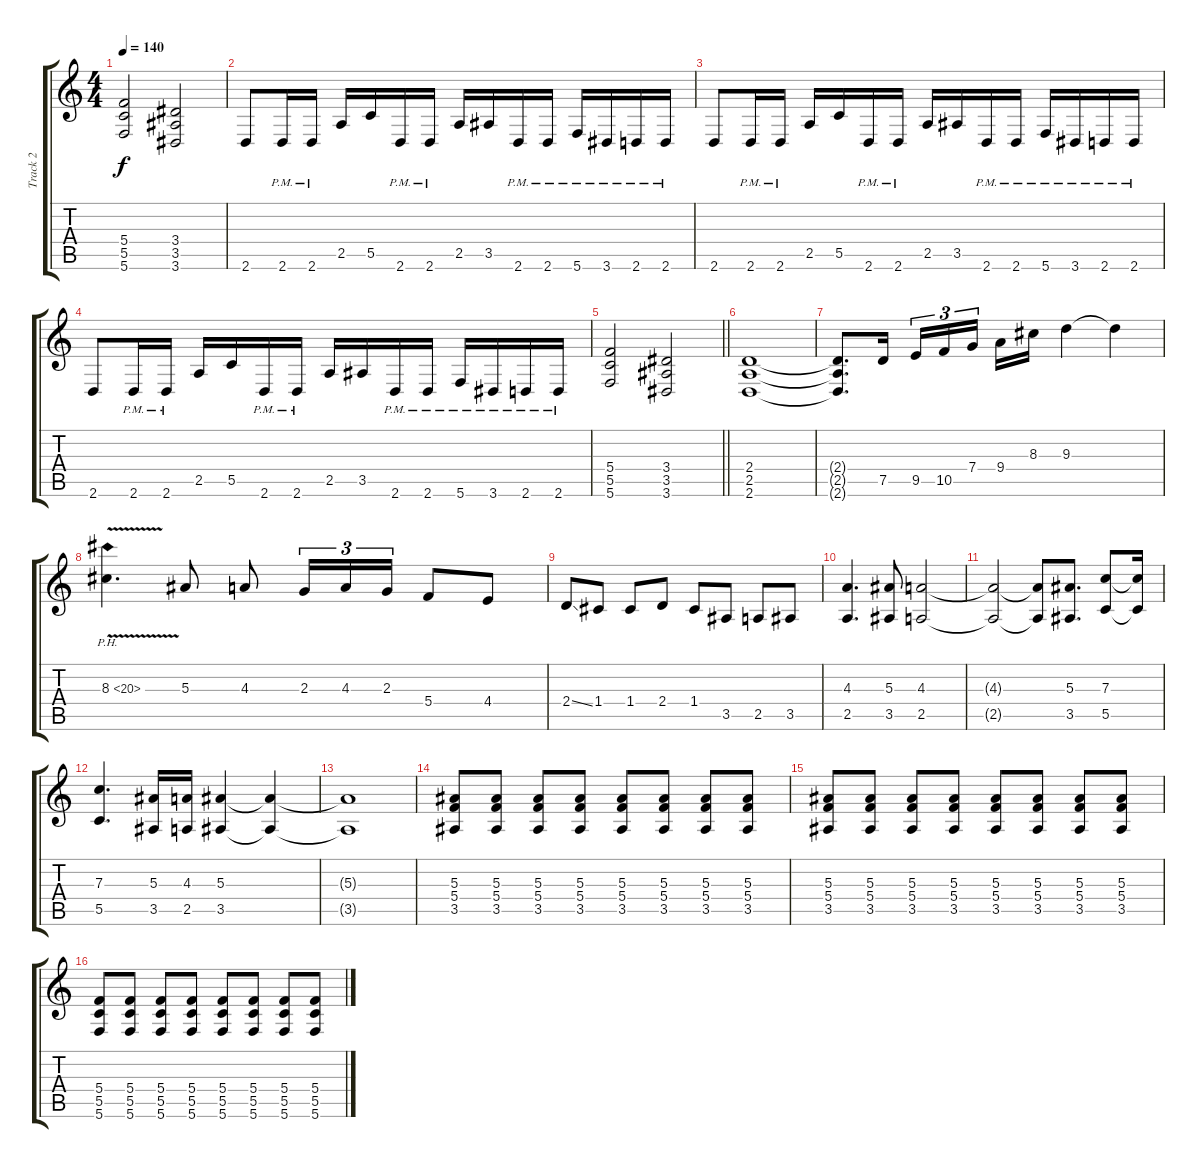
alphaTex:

\track ("Track 2" "Track 2") {instrument distortionguitar}
\staff {score tabs}
\tuning (D4 A3 F3 C3 G2 C2) {hide}
\ts (4 4)
\tempo 140
\clef g2
\ks c
(5.4 5.5 5.6).2{dy f} (3.4 3.5 3.6).2 |
2.6.8 2.6{pm}.16 2.6{pm}.16 2.5.16 5.5.16 2.6{pm}.16 2.6{pm}.16 2.5.16 3.5.16 2.6{pm}.16 2.6{pm}.16 5.6{pm}.16 3.6{pm}.16 2.6{pm}.16 2.6{pm}.16 |
2.6.8 2.6{pm}.16 2.6{pm}.16 2.5.16 5.5.16 2.6{pm}.16 2.6{pm}.16 2.5.16 3.5.16 2.6{pm}.16 2.6{pm}.16 5.6{pm}.16 3.6{pm}.16 2.6{pm}.16 2.6{pm}.16 |
2.6.8 2.6{pm}.16 2.6{pm}.16 2.5.16 5.5.16 2.6{pm}.16 2.6{pm}.16 2.5.16 3.5.16 2.6{pm}.16 2.6{pm}.16 5.6{pm}.16 3.6{pm}.16 2.6{pm}.16 2.6{pm}.16 |
\barLineRight lightlight
(5.4 5.5 5.6).2 (3.4 3.5 3.6).2 |
(2.4 2.5 2.6).1 |
(2.4{t} 2.5{t} 2.6{t}).8{d} 7.5.16 9.5.16{tu (3 2)} 10.5.16{tu (3 2)} 7.4.16{tu (3 2) beam splitsecondary} 9.4.16 8.3.16 9.3.4 9.3{t}.4 |
8.3{ph 12 v}.4{d} 5.3.8 4.3.8 2.3.16{tu (3 2)} 4.3.16{tu (3 2)} 2.3.16{tu (3 2)} 5.4.8 4.4.8 |
2.4{ss}.8 1.4.8 1.4.8 2.4.8 1.4.8 3.5.8 2.5.8 3.5.8 |
(4.3 2.5).4{d} (5.3 3.5).8 (4.3 2.5).2 |
(4.3{t} 2.5{t}).2 (4.3{t} 2.5{t}).8 (5.3 3.5).8{d} (7.3 5.5).8 (7.3{t} 5.5{t}).16 |
(7.3 5.5).4{d} (5.3 3.5).16 (4.3 2.5).16 (5.3 3.5).4 (5.3{t} 3.5{t}).4 |
(5.3{t} 3.5{t}).1 |
(5.3 5.4 3.5).8 (5.3 5.4 3.5).8 (5.3 5.4 3.5).8 (5.3 5.4 3.5).8 (5.3 5.4 3.5).8 (5.3 5.4 3.5).8 (5.3 5.4 3.5).8 (5.3 5.4 3.5).8 |
(5.3 5.4 3.5).8 (5.3 5.4 3.5).8 (5.3 5.4 3.5).8 (5.3 5.4 3.5).8 (5.3 5.4 3.5).8 (5.3 5.4 3.5).8 (5.3 5.4 3.5).8 (5.3 5.4 3.5).8 |
(5.4 5.5 5.6).8 (5.4 5.5 5.6).8 (5.4 5.5 5.6).8 (5.4 5.5 5.6).8 (5.4 5.5 5.6).8 (5.4 5.5 5.6).8 (5.4 5.5 5.6).8 (5.4 5.5 5.6).8
